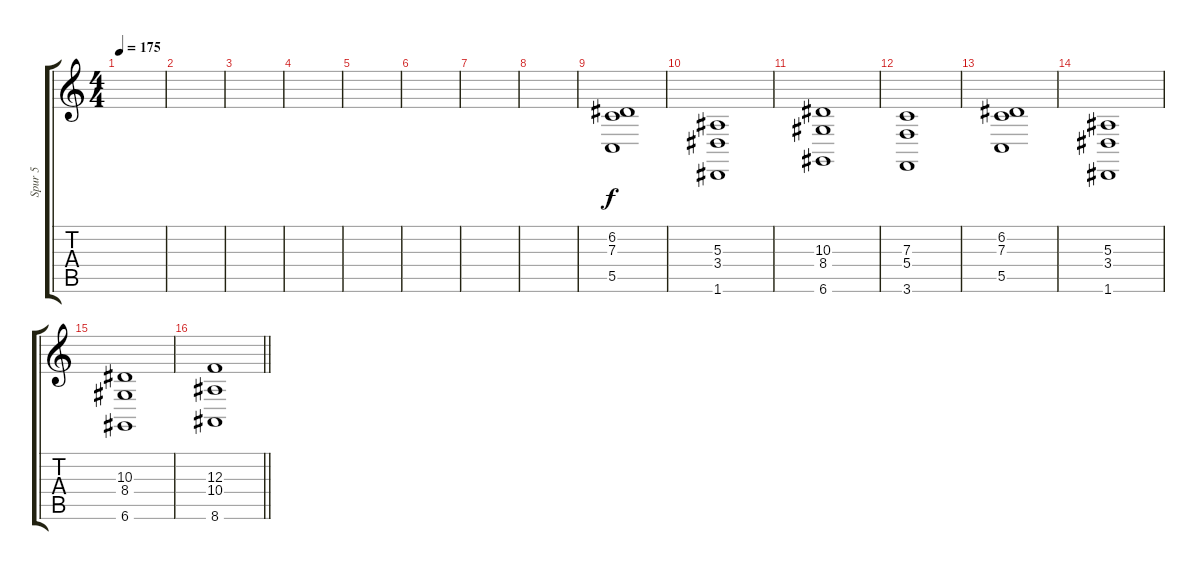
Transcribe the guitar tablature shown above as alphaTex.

\track ("Spur 5" "Spur 5") {instrument stringensemble1}
\staff {score tabs}
\tuning (D4 A3 F3 C3 G2 D2) {hide}
\ts (4 4)
\tempo 175
\clef g2
\ks c
|
|
|
|
|
|
|
|
(6.2 7.3 5.5).1 |
(5.3 3.4 1.6).1 |
(10.3 8.4 6.6).1 |
(7.3 5.4 3.6).1 |
(6.2 7.3 5.5).1 |
(5.3 3.4 1.6).1 |
(10.3 8.4 6.6).1 |
\barLineRight lightlight
(12.3 10.4 8.6).1
